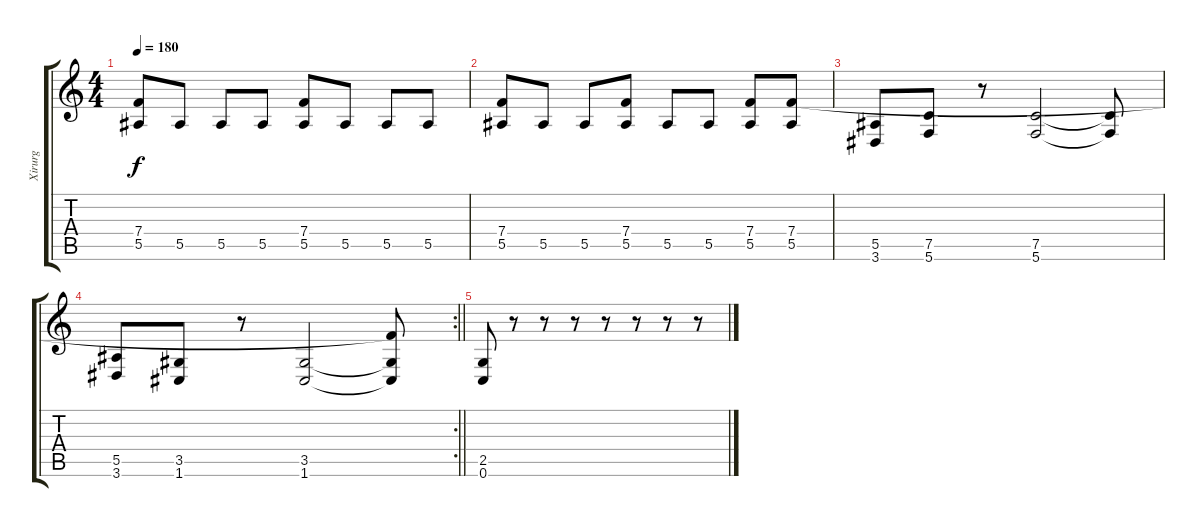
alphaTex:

\track ("Xirurg" "Xirurg") {instrument distortionguitar}
\staff {score tabs}
\tuning (C4 G3 Eb3 Bb2 F2 C2) {hide}
\ts (4 4)
\tempo 180
\clef g2
\ks c
(7.4 5.5).8{dy f} 5.5.8 5.5.8 5.5.8 (7.4 5.5).8 5.5.8 5.5.8 5.5.8 |
(7.4 5.5).8 5.5.8 5.5.8 (7.4 5.5).8 5.5.8 5.5.8 (7.4 5.5).8 (7.4 5.5).8 |
(5.5 3.6).8 (7.5 5.6).8 r.8 (7.5 5.6).2 (7.5{t} 5.6{t}).8 |
\rc 2
\barLineRight lightlight
(5.5 3.6).8 (3.5 1.6).8 r.8 (3.5 1.6).2 (7.4{t} 3.5{t} 1.6{t}).8 |
(2.5 0.6).8 r.8 r.8 r.8 r.8 r.8 r.8 r.8
